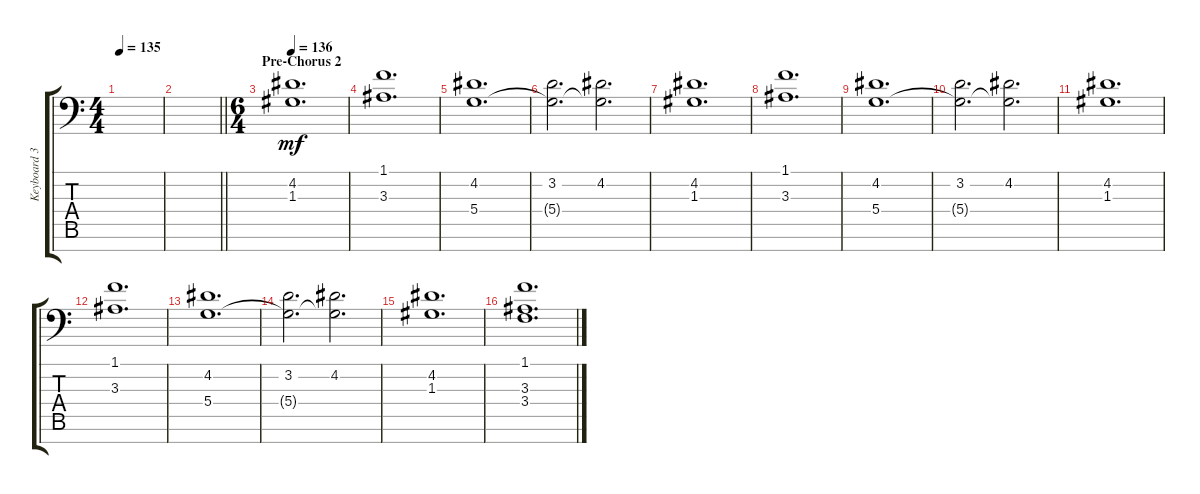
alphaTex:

\track ("Keyboard 3 (Lead)" "Keyboard 3") {instrument lead2sawtooth}
\staff {score tabs}
\tuning (E4 B3 G3 D3 A2 E2 A1) {hide}
\ts (4 4)
\tempo 135
\clef f4
\ks c
|
\barLineRight lightlight
|
\ts (6 4)
\section ("" "Pre-Chorus 2")
\tempo 136
(4.2 1.3).1{d dy mf volume 16 instrument lead6voice} |
(1.1 3.3).1{d} |
(4.2 5.4).1{d} |
(3.2 5.4{t}).2{d} (4.2 5.4{t}).2{d} |
(4.2 1.3).1{d} |
(1.1 3.3).1{d} |
(4.2 5.4).1{d} |
(3.2 5.4{t}).2{d} (4.2 5.4{t}).2{d} |
(4.2 1.3).1{d} |
(1.1 3.3).1{d} |
(4.2 5.4).1{d} |
(3.2 5.4{t}).2{d} (4.2 5.4{t}).2{d} |
(4.2 1.3).1{d} |
(1.1 3.3 3.4).1{d}
